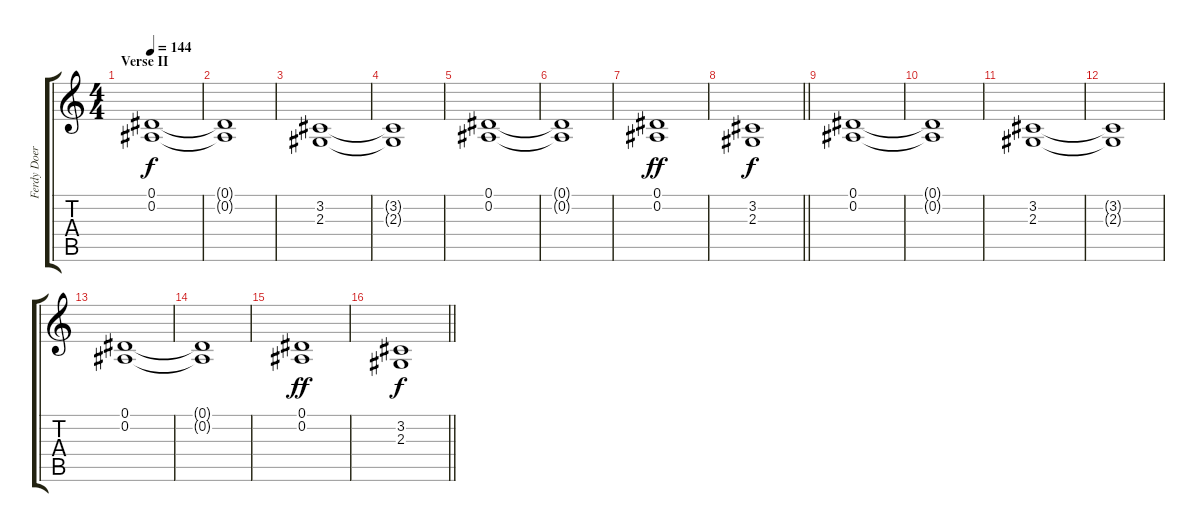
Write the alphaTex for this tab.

\track ("Ferdy Doernberg" "Ferdy Doer") {instrument fx7echoes}
\staff {score tabs}
\tuning (Eb4 Bb3 Gb3 Db3 Ab2 Eb2) {hide}
\ts (4 4)
\section ("" "Verse II")
\tempo 144
\clef g2
\ks c
(0.1 0.2).1{dy f} |
(0.1{t} 0.2{t}).1 |
(3.2 2.3).1 |
(3.2{t} 2.3{t}).1 |
(0.1 0.2).1 |
(0.1{t} 0.2{t}).1 |
(0.1 0.2).1{dy ff} |
\barLineRight lightlight
(3.2 2.3).1{dy f} |
(0.1 0.2).1 |
(0.1{t} 0.2{t}).1 |
(3.2 2.3).1 |
(3.2{t} 2.3{t}).1 |
(0.1 0.2).1 |
(0.1{t} 0.2{t}).1 |
(0.1 0.2).1{dy ff} |
\barLineRight lightlight
(3.2 2.3).1{dy f}
